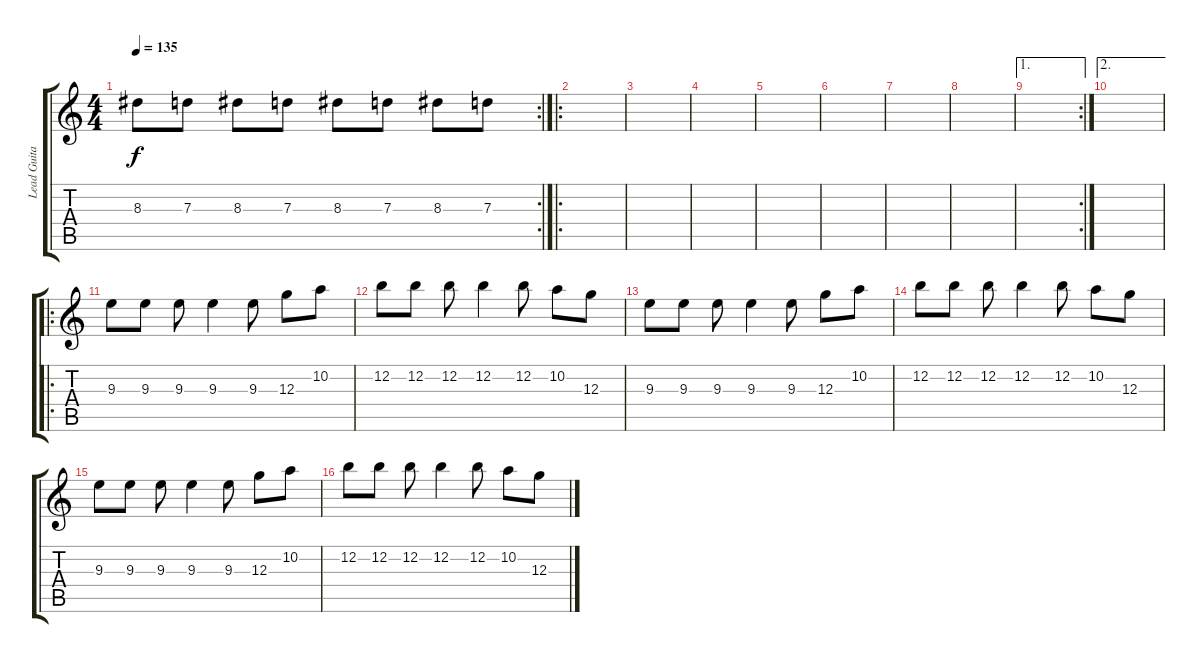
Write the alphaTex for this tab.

\track ("Lead Guitar" "Lead Guita") {instrument distortionguitar}
\staff {score tabs}
\tuning (E4 B3 G3 D3 A2 E2) {hide}
\rc 2
\ts (4 4)
\tempo 135
\clef g2
\ks c
8.3.8{dy f} 7.3.8 8.3.8 7.3.8 8.3.8 7.3.8 8.3.8 7.3.8 |
\ro
|
|
|
|
|
|
|
\ae 1
\rc 2
|
\ae 2
|
\ro
9.3.8 9.3.8 9.3.8 9.3.4 9.3.8 12.3.8 10.2.8 |
12.2.8 12.2.8 12.2.8 12.2.4 12.2.8 10.2.8 12.3.8 |
9.3.8 9.3.8 9.3.8 9.3.4 9.3.8 12.3.8 10.2.8 |
12.2.8 12.2.8 12.2.8 12.2.4 12.2.8 10.2.8 12.3.8 |
9.3.8 9.3.8 9.3.8 9.3.4 9.3.8 12.3.8 10.2.8 |
12.2.8 12.2.8 12.2.8 12.2.4 12.2.8 10.2.8 12.3.8
